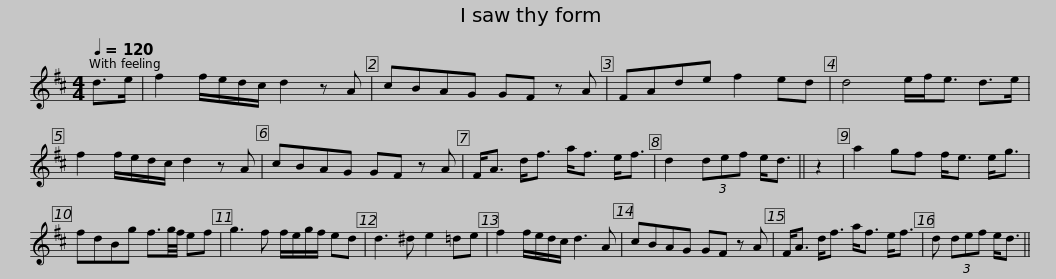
X:1
L:1/8
Q:1/4=120
M:4/4
I:linebreak $
K:D
V:1 treble
V:1
 d>e | f2 f/e/d/c/ d2 z A | cBAG GF z A | FAde f2 ed | d4 e/f<e d>e | %5
 f2 f/e/d/c/ d2 z A |$ cBAG GF z A | F<A d<f a<f e<f | d2 (3def e<d || z2 | %10
 a2 gf f<e e<g | fdBg f3/2g/4f/4 ef |$ g3 f f/e/g/f/ ed | d3 ^d e2 =de | f2 f/e/d/c/ d3 A | %15
 cBAG GF z A | F<A d<f a<f e<f |$ d (3def e<d || %18
